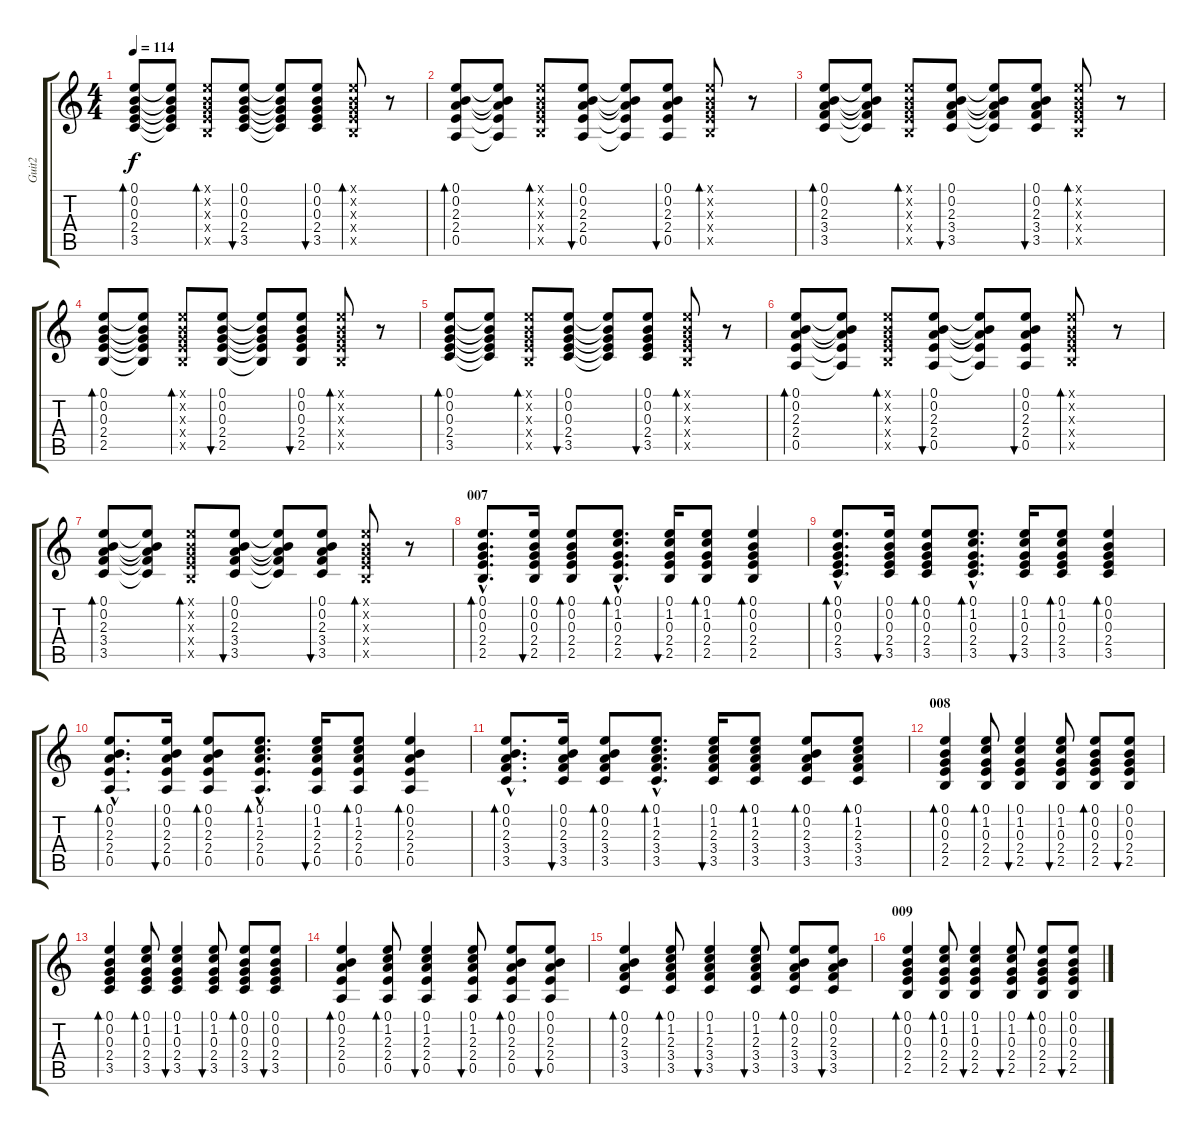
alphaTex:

\track ("Guit2" "Guit2") {instrument acousticguitarsteel}
\staff {score tabs}
\tuning (E4 B3 G3 D3 A2 E2) {hide}
\ts (4 4)
\tempo 114
\clef g2
\ks c
(0.1 0.2 0.3 2.4 3.5).8{bd 60 dy f} (0.1{t} 0.2{t} 0.3{t} 2.4{t} 3.5{t}).8 (0.1{x} 0.2{x} 0.3{x} 2.4{x} 2.5{x}).8{bd 60} (0.1 0.2 0.3 2.4 3.5).8{bu 60} (0.1{t} 0.2{t} 0.3{t} 2.4{t} 3.5{t}).8 (0.1 0.2 0.3 2.4 3.5).8{bu 60} (0.1{x} 0.2{x} 0.3{x} 2.4{x} 2.5{x}).8{bd 60} r.8 |
(0.1 0.2 2.3 2.4 0.5).8{bd 60} (0.1{t} 0.2{t} 2.3{t} 2.4{t} 0.5{t}).8 (0.1{x} 0.2{x} 0.3{x} 2.4{x} 2.5{x}).8{bd 60} (0.1 0.2 2.3 2.4 0.5).8{bu 60} (0.1{t} 0.2{t} 2.3{t} 2.4{t} 0.5{t}).8 (0.1 0.2 2.3 2.4 0.5).8{bu 60} (0.1{x} 0.2{x} 0.3{x} 2.4{x} 2.5{x}).8{bd 60} r.8 |
(0.1 0.2 2.3 3.4 3.5).8{bd 60} (0.1{t} 0.2{t} 2.3{t} 3.4{t} 3.5{t}).8 (0.1{x} 0.2{x} 0.3{x} 2.4{x} 2.5{x}).8{bd 60} (0.1 0.2 2.3 3.4 3.5).8{bu 60} (0.1{t} 0.2{t} 2.3{t} 3.4{t} 3.5{t}).8 (0.1 0.2 2.3 3.4 3.5).8{bu 60} (0.1{x} 0.2{x} 0.3{x} 2.4{x} 2.5{x}).8{bd 60} r.8 |
(0.1 0.2 0.3 2.4 2.5).8{bd 60} (0.1{t} 0.2{t} 0.3{t} 2.4{t} 2.5{t}).8 (0.1{x} 0.2{x} 0.3{x} 2.4{x} 2.5{x}).8{bd 60} (0.1 0.2 0.3 2.4 2.5).8{bu 60} (0.1{t} 0.2{t} 0.3{t} 2.4{t} 2.5{t}).8 (0.1 0.2 0.3 2.4 2.5).8{bu 60} (0.1{x} 0.2{x} 0.3{x} 2.4{x} 2.5{x}).8{bd 60} r.8 |
(0.1 0.2 0.3 2.4 3.5).8{bd 60} (0.1{t} 0.2{t} 0.3{t} 2.4{t} 3.5{t}).8 (0.1{x} 0.2{x} 0.3{x} 2.4{x} 2.5{x}).8{bd 60} (0.1 0.2 0.3 2.4 3.5).8{bu 60} (0.1{t} 0.2{t} 0.3{t} 2.4{t} 3.5{t}).8 (0.1 0.2 0.3 2.4 3.5).8{bu 60} (0.1{x} 0.2{x} 0.3{x} 2.4{x} 2.5{x}).8{bd 60} r.8 |
(0.1 0.2 2.3 2.4 0.5).8{bd 60} (0.1{t} 0.2{t} 2.3{t} 2.4{t} 0.5{t}).8 (0.1{x} 0.2{x} 0.3{x} 2.4{x} 2.5{x}).8{bd 60} (0.1 0.2 2.3 2.4 0.5).8{bu 60} (0.1{t} 0.2{t} 2.3{t} 2.4{t} 0.5{t}).8 (0.1 0.2 2.3 2.4 0.5).8{bu 60} (0.1{x} 0.2{x} 0.3{x} 2.4{x} 2.5{x}).8{bd 60} r.8 |
(0.1 0.2 2.3 3.4 3.5).8{bd 60} (0.1{t} 0.2{t} 2.3{t} 3.4{t} 3.5{t}).8 (0.1{x} 0.2{x} 0.3{x} 2.4{x} 2.5{x}).8{bd 60} (0.1 0.2 2.3 3.4 3.5).8{bu 60} (0.1{t} 0.2{t} 2.3{t} 3.4{t} 3.5{t}).8 (0.1 0.2 2.3 3.4 3.5).8{bu 60} (0.1{x} 0.2{x} 0.3{x} 2.4{x} 2.5{x}).8{bd 60} r.8 |
\section ("" "007")
(0.1{hac} 0.2{hac} 0.3{hac} 2.4{hac} 2.5{hac}).8{d bd 60} (0.1 0.2 0.3 2.4 2.5).16{bu 60} (0.1 0.2 0.3 2.4 2.5).8{bd 60} (0.1{hac} 1.2{hac} 0.3{hac} 2.4{hac} 2.5{hac}).8{d bd 60} (0.1 1.2 0.3 2.4 2.5).16{bu 60} (0.1 1.2 0.3 2.4 2.5).8{bd 60} (0.1 0.2 0.3 2.4 2.5).4{bd 60} |
(0.1{hac} 0.2{hac} 0.3{hac} 2.4{hac} 3.5{hac}).8{d bd 60} (0.1 0.2 0.3 2.4 3.5).16{bu 60} (0.1 0.2 0.3 2.4 3.5).8{bd 60} (0.1{hac} 1.2{hac} 0.3{hac} 2.4{hac} 3.5{hac}).8{d bd 60} (0.1 1.2 0.3 2.4 3.5).16{bu 60} (0.1 1.2 0.3 2.4 3.5).8{bd 60} (0.1 0.2 0.3 2.4 3.5).4{bd 60} |
(0.1{hac} 0.2{hac} 2.3{hac} 2.4{hac} 0.5{hac}).8{d bd 60} (0.1 0.2 2.3 2.4 0.5).16{bu 60} (0.1 0.2 2.3 2.4 0.5).8{bd 60} (0.1{hac} 1.2{hac} 2.3{hac} 2.4{hac} 0.5{hac}).8{d bd 60} (0.1 1.2 2.3 2.4 0.5).16{bu 60} (0.1 1.2 2.3 2.4 0.5).8{bd 60} (0.1 0.2 2.3 2.4 0.5).4{bd 60} |
(0.1{hac} 0.2{hac} 2.3{hac} 3.4{hac} 3.5{hac}).8{d bd 60} (0.1 0.2 2.3 3.4 3.5).16{bu 60} (0.1 0.2 2.3 3.4 3.5).8{bd 60} (0.1{hac} 1.2{hac} 2.3{hac} 3.4{hac} 3.5{hac}).8{d bd 60} (0.1 1.2 2.3 3.4 3.5).16{bu 60} (0.1 1.2 2.3 3.4 3.5).8{bd 60} (0.1 0.2 2.3 3.4 3.5).8{bd 60} (0.1 1.2 2.3 3.4 3.5).8{bd 60} |
\section ("" "008")
(0.1 0.2 0.3 2.4 2.5).4{bd 60} (0.1 1.2 0.3 2.4 2.5).8{bd 60} (0.1 1.2 0.3 2.4 2.5).4{bu 60} (0.1 1.2 0.3 2.4 2.5).8{bu 60} (0.1 0.2 0.3 2.4 2.5).8{bd 60} (0.1 0.2 0.3 2.4 2.5).8{bu 60} |
(0.1 0.2 0.3 2.4 3.5).4{bd 60} (0.1 1.2 0.3 2.4 3.5).8{bd 60} (0.1 1.2 0.3 2.4 3.5).4{bu 60} (0.1 1.2 0.3 2.4 3.5).8{bu 60} (0.1 0.2 0.3 2.4 3.5).8{bd 60} (0.1 0.2 0.3 2.4 3.5).8{bu 60} |
(0.1 0.2 2.3 2.4 0.5).4{bd 60} (0.1 1.2 2.3 2.4 0.5).8{bd 60} (0.1 1.2 2.3 2.4 0.5).4{bu 60} (0.1 1.2 2.3 2.4 0.5).8{bu 60} (0.1 0.2 2.3 2.4 0.5).8{bd 60} (0.1 0.2 2.3 2.4 0.5).8{bu 60} |
(0.1 0.2 2.3 3.4 3.5).4{bd 60} (0.1 1.2 2.3 3.4 3.5).8{bd 60} (0.1 1.2 2.3 3.4 3.5).4{bu 60} (0.1 1.2 2.3 3.4 3.5).8{bu 60} (0.1 0.2 2.3 3.4 3.5).8{bd 60} (0.1 0.2 2.3 3.4 3.5).8{bu 60} |
\section ("" "009")
(0.1 0.2 0.3 2.4 2.5).4{bd 60} (0.1 1.2 0.3 2.4 2.5).8{bd 60} (0.1 1.2 0.3 2.4 2.5).4{bu 60} (0.1 1.2 0.3 2.4 2.5).8{bu 60} (0.1 0.2 0.3 2.4 2.5).8{bd 60} (0.1 0.2 0.3 2.4 2.5).8{bu 60}
